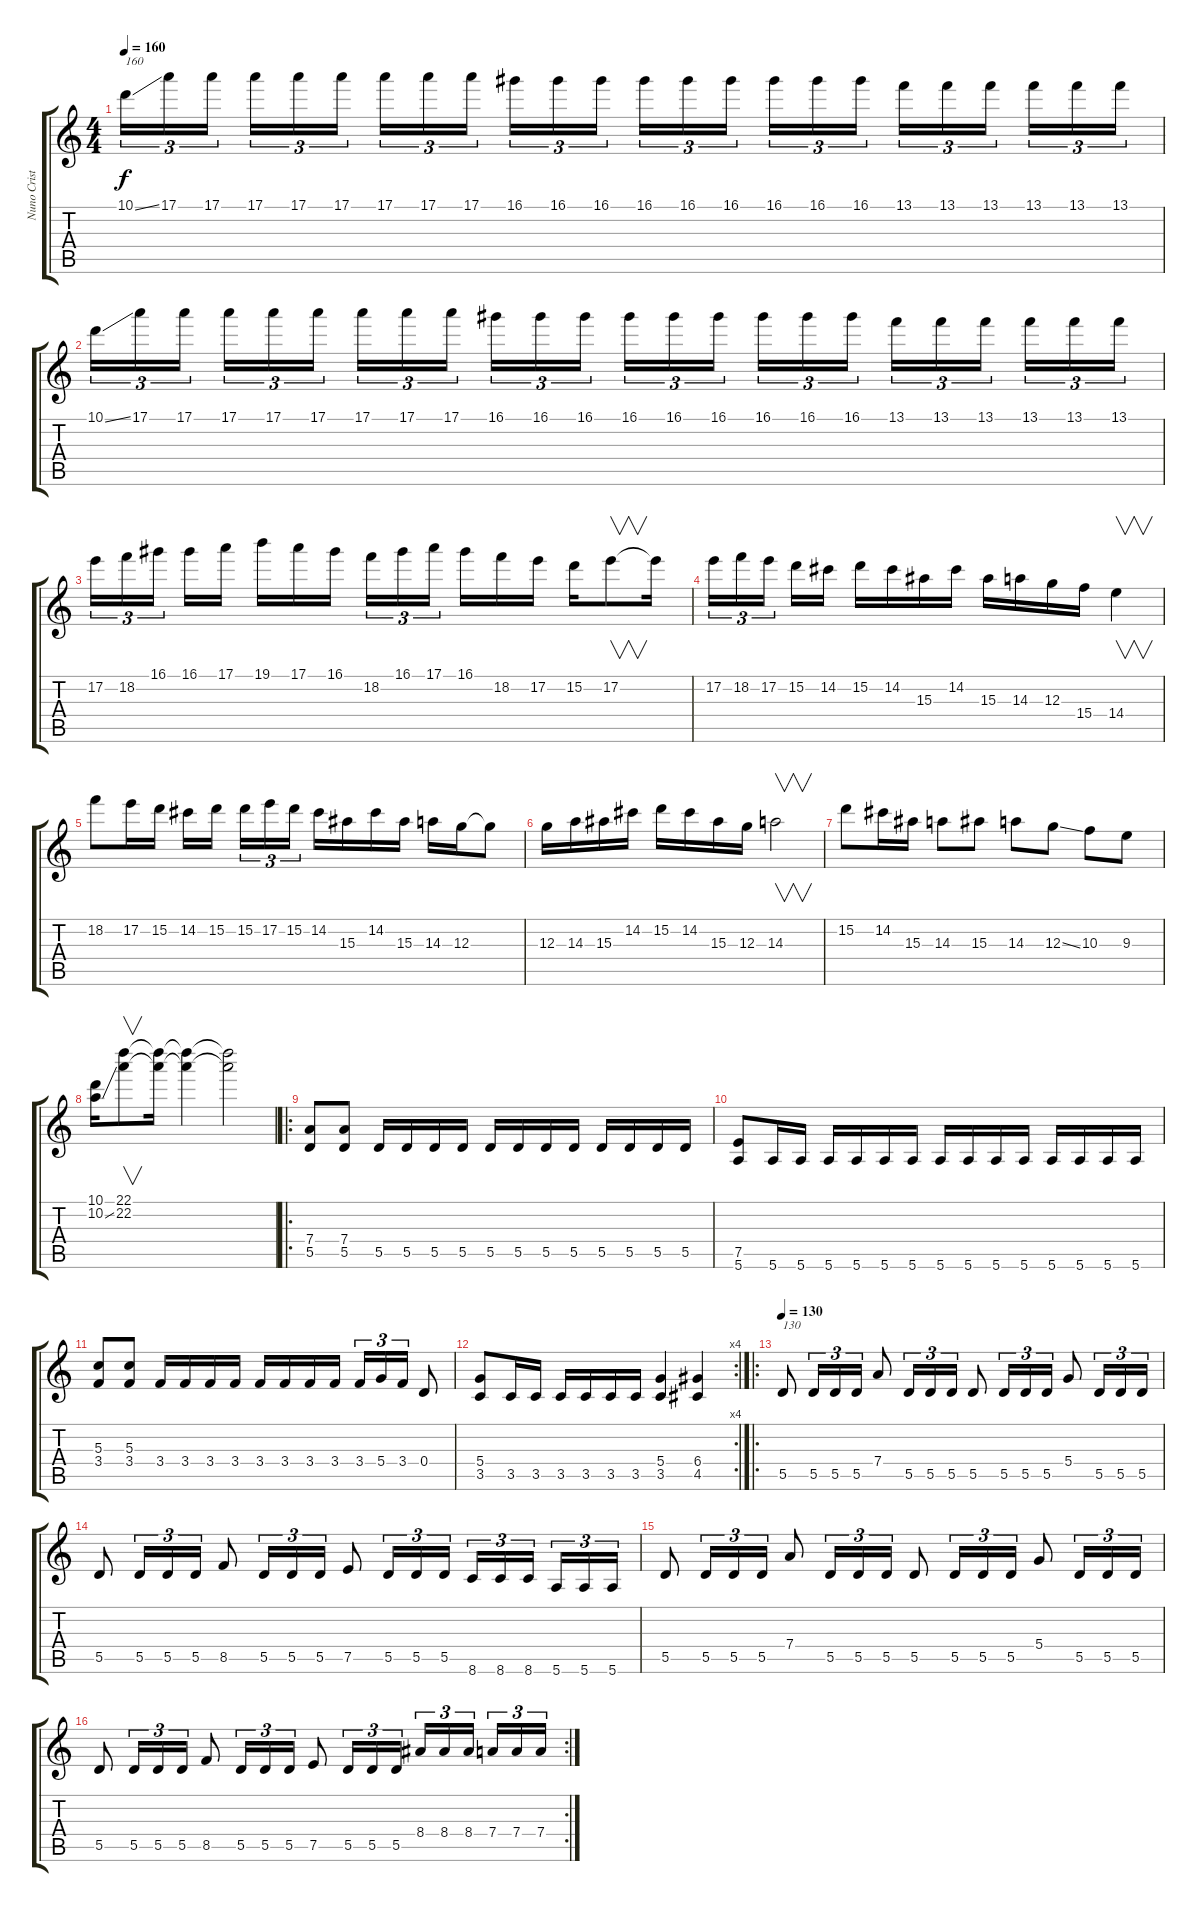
\track ("Nuno Cristóvão" "Nuno Crist") {instrument overdrivenguitar}
\staff {score tabs}
\tuning (E4 B3 G3 D3 A2 E2) {hide}
\ts (4 4)
\tempo 160
\clef g2
\ks c
10.1{ss}.16{tu (3 2) txt "160" dy f} 17.1.16{tu (3 2)} 17.1.16{tu (3 2)} 17.1.16{tu (3 2)} 17.1.16{tu (3 2)} 17.1.16{tu (3 2)} 17.1.16{tu (3 2)} 17.1.16{tu (3 2)} 17.1.16{tu (3 2)} 16.1.16{tu (3 2)} 16.1.16{tu (3 2)} 16.1.16{tu (3 2)} 16.1.16{tu (3 2)} 16.1.16{tu (3 2)} 16.1.16{tu (3 2)} 16.1.16{tu (3 2)} 16.1.16{tu (3 2)} 16.1.16{tu (3 2)} 13.1.16{tu (3 2)} 13.1.16{tu (3 2)} 13.1.16{tu (3 2)} 13.1.16{tu (3 2)} 13.1.16{tu (3 2)} 13.1.16{tu (3 2)} |
10.1{ss}.16{tu (3 2)} 17.1.16{tu (3 2)} 17.1.16{tu (3 2)} 17.1.16{tu (3 2)} 17.1.16{tu (3 2)} 17.1.16{tu (3 2)} 17.1.16{tu (3 2)} 17.1.16{tu (3 2)} 17.1.16{tu (3 2)} 16.1.16{tu (3 2)} 16.1.16{tu (3 2)} 16.1.16{tu (3 2)} 16.1.16{tu (3 2)} 16.1.16{tu (3 2)} 16.1.16{tu (3 2)} 16.1.16{tu (3 2)} 16.1.16{tu (3 2)} 16.1.16{tu (3 2)} 13.1.16{tu (3 2)} 13.1.16{tu (3 2)} 13.1.16{tu (3 2)} 13.1.16{tu (3 2)} 13.1.16{tu (3 2)} 13.1.16{tu (3 2)} |
17.2.16{tu (3 2)} 18.2.16{tu (3 2)} 16.1.16{tu (3 2)} 16.1.16 17.1.16 19.1.16 17.1.16 16.1.16 18.2.16{tu (3 2)} 16.1.16{tu (3 2)} 17.1.16{tu (3 2)} 16.1.16 18.2.16 17.2.16 15.2.16 17.2.8{v} 17.2{t}.16 |
17.2.16{tu (3 2)} 18.2.16{tu (3 2)} 17.2.16{tu (3 2)} 15.2.16 14.2.16 15.2.16 14.2.16 15.3.16 14.2.16 15.3.16 14.3.16 12.3.16 15.4.16 14.4.4{v} |
18.2.8 17.2.16 15.2.16 14.2.16 15.2.16 15.2.16{tu (3 2)} 17.2.16{tu (3 2)} 15.2.16{tu (3 2)} 14.2.16 15.3.16 14.2.16 15.3.16 14.3.16 12.3.16 12.3{t}.8 |
12.3.16 14.3.16 15.3.16 14.2.16 15.2.16 14.2.16 15.3.16 12.3.16 14.3.2{v} |
15.2.8 14.2.16 15.3.16 14.3.8 15.3.8 14.3.8 12.3{ss}.8 10.3.8 9.3.8 |
(10.1 10.2{ss}).16 (22.1 22.2).8{v} (22.1{t} 22.2{t}).16 (22.1{t} 22.2{t}).4 (22.1{t} 22.2{t}).2 |
\ro
(7.4 5.5).8 (7.4 5.5).8 5.5.16 5.5.16 5.5.16 5.5.16 5.5.16 5.5.16 5.5.16 5.5.16 5.5.16 5.5.16 5.5.16 5.5.16 |
(7.5 5.6).8 5.6.16 5.6.16 5.6.16 5.6.16 5.6.16 5.6.16 5.6.16 5.6.16 5.6.16 5.6.16 5.6.16 5.6.16 5.6.16 5.6.16 |
(5.3 3.4).8 (5.3 3.4).8 3.4.16 3.4.16 3.4.16 3.4.16 3.4.16 3.4.16 3.4.16 3.4.16 3.4.16{tu (3 2)} 5.4.16{tu (3 2)} 3.4.16{tu (3 2)} 0.4.8 |
\rc 4
(5.4 3.5).8 3.5.16 3.5.16 3.5.16 3.5.16 3.5.16 3.5.16 (5.4 3.5).4 (6.4 4.5).4 |
\ro
\tempo 130
5.5.8{txt "130"} 5.5.16{tu (3 2)} 5.5.16{tu (3 2)} 5.5.16{tu (3 2)} 7.4.8 5.5.16{tu (3 2)} 5.5.16{tu (3 2)} 5.5.16{tu (3 2)} 5.5.8 5.5.16{tu (3 2)} 5.5.16{tu (3 2)} 5.5.16{tu (3 2)} 5.4.8 5.5.16{tu (3 2)} 5.5.16{tu (3 2)} 5.5.16{tu (3 2)} |
5.5.8 5.5.16{tu (3 2)} 5.5.16{tu (3 2)} 5.5.16{tu (3 2)} 8.5.8 5.5.16{tu (3 2)} 5.5.16{tu (3 2)} 5.5.16{tu (3 2)} 7.5.8 5.5.16{tu (3 2)} 5.5.16{tu (3 2)} 5.5.16{tu (3 2)} 8.6.16{tu (3 2)} 8.6.16{tu (3 2)} 8.6.16{tu (3 2)} 5.6.16{tu (3 2)} 5.6.16{tu (3 2)} 5.6.16{tu (3 2)} |
5.5.8 5.5.16{tu (3 2)} 5.5.16{tu (3 2)} 5.5.16{tu (3 2)} 7.4.8 5.5.16{tu (3 2)} 5.5.16{tu (3 2)} 5.5.16{tu (3 2)} 5.5.8 5.5.16{tu (3 2)} 5.5.16{tu (3 2)} 5.5.16{tu (3 2)} 5.4.8 5.5.16{tu (3 2)} 5.5.16{tu (3 2)} 5.5.16{tu (3 2)} |
\rc 2
5.5.8 5.5.16{tu (3 2)} 5.5.16{tu (3 2)} 5.5.16{tu (3 2)} 8.5.8 5.5.16{tu (3 2)} 5.5.16{tu (3 2)} 5.5.16{tu (3 2)} 7.5.8 5.5.16{tu (3 2)} 5.5.16{tu (3 2)} 5.5.16{tu (3 2)} 8.4.16{tu (3 2)} 8.4.16{tu (3 2)} 8.4.16{tu (3 2)} 7.4.16{tu (3 2)} 7.4.16{tu (3 2)} 7.4.16{tu (3 2)}
